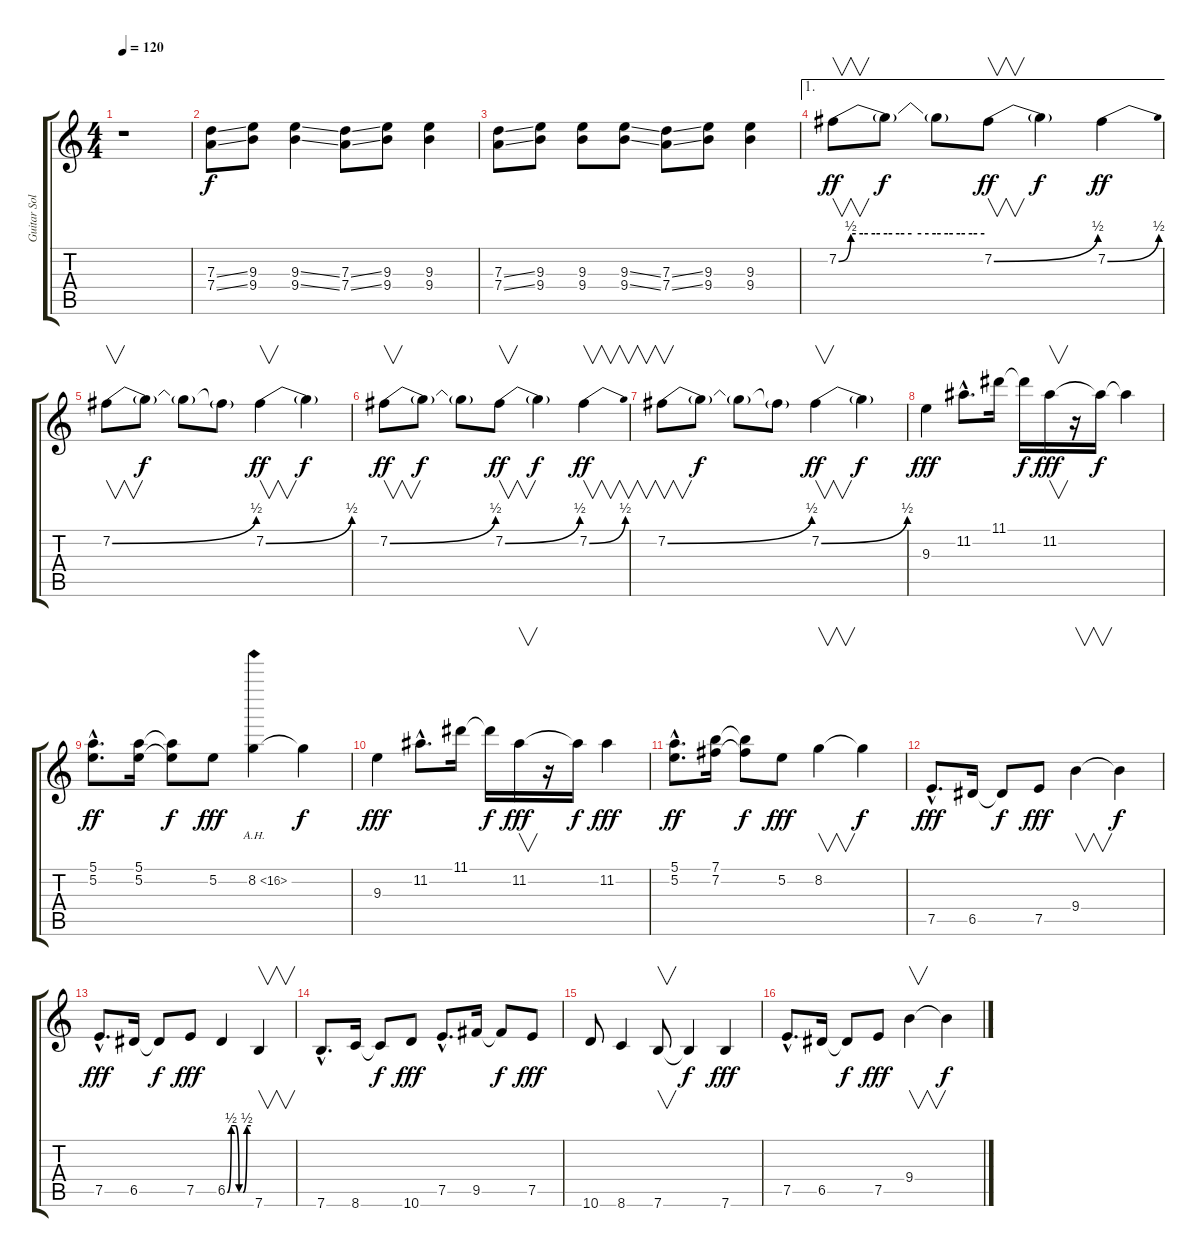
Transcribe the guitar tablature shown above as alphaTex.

\track ("Guitar Solo" "Guitar Sol") {instrument overdrivenguitar}
\staff {score tabs}
\tuning (E4 B3 G3 D3 A2 E2) {hide}
\ts (4 4)
\tempo 120
\clef g2
\ks c
r.1{dy f} |
(7.3{ss} 7.4{ss}).8 (9.3 9.4).8 (9.3{ss} 9.4{ss}).4 (7.3{ss} 7.4{ss}).8 (9.3 9.4).8 (9.3 9.4).4 |
(7.3{ss} 7.4{ss}).8 (9.3 9.4).8 (9.3 9.4).8 (9.3{ss} 9.4{ss}).8 (7.3{ss} 7.4{ss}).8 (9.3 9.4).8 (9.3 9.4).4 |
\ae 1
7.2{be (custom 0 0 5 2 10 2 15 2 20 2 25 2 30 2 34 2 40 2 45 2 50 2 55 2 60 2)}.8{v dy ff volume 16 instrument distortionguitar} 7.2{t}.8{dy f} 7.2{t}.8 7.2{be (bend 0 0 60 2)}.8{v dy ff} 7.2{t}.4{dy f} 7.2{be (bend 0 0 60 2)}.4{dy ff} |
7.2{be (bend 0 0 60 2)}.8{v} 7.2{t}.8{dy f} 7.2{t}.8 7.2{t}.8 7.2{be (bend 0 0 60 2)}.4{v dy ff} 7.2{t}.4{dy f} |
7.2{be (bend 0 0 60 2)}.8{v dy ff} 7.2{t}.8{dy f} 7.2{t}.8 7.2{be (bend 0 0 60 2)}.8{v dy ff} 7.2{t}.4{dy f} 7.2{be (bend 0 0 60 2)}.4{v dy ff} |
7.2{be (bend 0 0 60 2)}.8{v} 7.2{t}.8{dy f} 7.2{t}.8 7.2{t}.8 7.2{be (bend 0 0 60 2)}.4{v dy ff} 7.2{t}.4{dy f} |
9.3.4{dy fff} 11.2{hac}.8{d} 11.1.16 11.1{t}.16{dy f} 11.2.16{v dy fff} r.16 11.2{t}.16{dy f} 11.2{t}.4 |
(5.1{hac} 5.2{hac}).8{d dy ff} (5.1 5.2).16 (5.1{t} 5.2{t}).8{dy f} 5.2.8{dy fff} 8.2{ah 8}.4 8.2{t}.4{dy f} |
9.3.4{dy fff} 11.2{hac}.8{d} 11.1.16 11.1{t}.16{dy f} 11.2.16{v dy fff} r.16 11.2{t}.16{dy f} 11.2.4{dy fff} |
(5.1{hac} 5.2{hac}).8{d dy ff} (7.1 7.2).16 (7.1{t} 7.2{t}).8{dy f} 5.2.8{dy fff} 8.2.4{v} 8.2{t}.4{dy f} |
7.5{hac}.8{d dy fff} 6.5.16 6.5{t}.8{dy f} 7.5.8{dy fff} 9.4.4{v} 9.4{t}.4{dy f} |
7.5{hac}.8{d dy fff} 6.5.16 6.5{t}.8{dy f} 7.5.8{dy fff} 6.5{be (custom 0 0 10 2 20 2 30 0 40 0 50 2 60 2)}.4 7.6.4{v} |
7.6{hac}.8{d} 8.6.16 8.6{t}.8{dy f} 10.6.8{dy fff} 7.5{hac}.8{d} 9.5.16 9.5{t}.8{dy f} 7.5.8{dy fff} |
10.6.8 8.6.4 7.6.8{v} 7.6{t}.4{dy f} 7.6.4{dy fff} |
7.5{hac}.8{d} 6.5.16 6.5{t}.8{dy f} 7.5.8{dy fff} 9.4.4{v} 9.4{t}.4{dy f}
